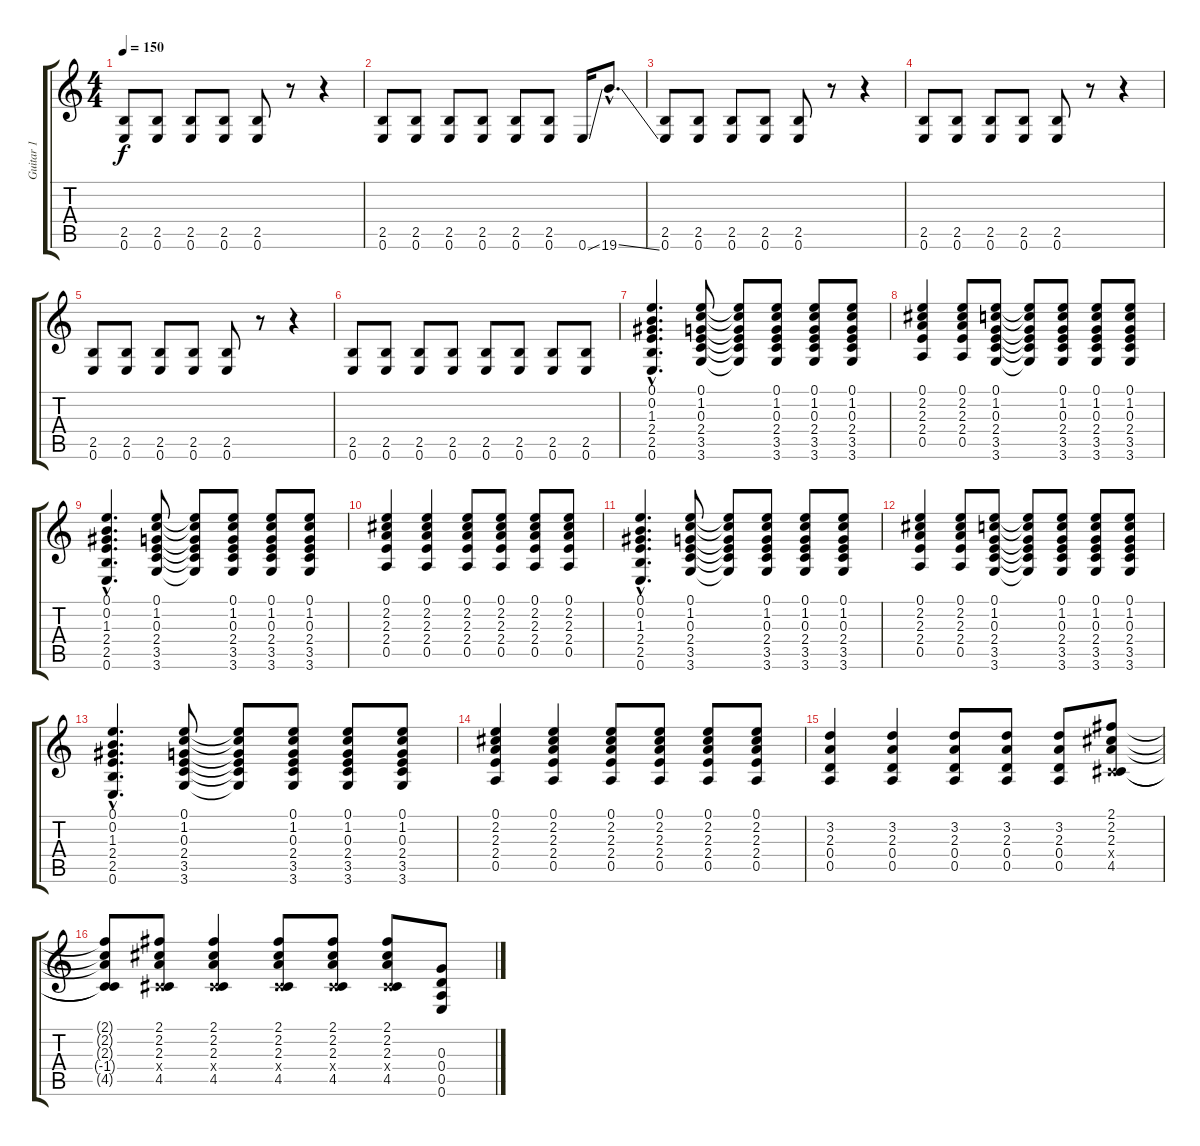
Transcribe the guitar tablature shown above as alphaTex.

\track ("Guitar 1" "Guitar 1") {instrument overdrivenguitar}
\staff {score tabs}
\tuning (E4 B3 G3 D3 A2 E2) {hide}
\ts (4 4)
\tempo 150
\clef g2
\ks c
(2.5 0.6).8{dy f} (2.5 0.6).8 (2.5 0.6).8 (2.5 0.6).8 (2.5 0.6).8 r.8 r.4 |
(2.5 0.6).8 (2.5 0.6).8 (2.5 0.6).8 (2.5 0.6).8 (2.5 0.6).8 (2.5 0.6).8 0.6{ss}.16 19.6{ss hac}.8{d} |
(2.5 0.6).8 (2.5 0.6).8 (2.5 0.6).8 (2.5 0.6).8 (2.5 0.6).8 r.8 r.4 |
(2.5 0.6).8 (2.5 0.6).8 (2.5 0.6).8 (2.5 0.6).8 (2.5 0.6).8 r.8 r.4 |
(2.5 0.6).8 (2.5 0.6).8 (2.5 0.6).8 (2.5 0.6).8 (2.5 0.6).8 r.8 r.4 |
(2.5 0.6).8 (2.5 0.6).8 (2.5 0.6).8 (2.5 0.6).8 (2.5 0.6).8 (2.5 0.6).8 (2.5 0.6).8 (2.5 0.6).8 |
(0.1{hac} 0.2{hac} 1.3{hac} 2.4{hac} 2.5{hac} 0.6{hac}).4{d} (0.1 1.2 0.3 2.4 3.5 3.6).8 (0.1{t} 1.2{t} 0.3{t} 2.4{t} 3.5{t} 3.6{t}).8 (0.1 1.2 0.3 2.4 3.5 3.6).8 (0.1 1.2 0.3 2.4 3.5 3.6).8 (0.1 1.2 0.3 2.4 3.5 3.6).8 |
(0.1 2.2 2.3 2.4 0.5).4 (0.1 2.2 2.3 2.4 0.5).8 (0.1 1.2 0.3 2.4 3.5 3.6).8 (0.1{t} 1.2{t} 0.3{t} 2.4{t} 3.5{t} 3.6{t}).8 (0.1 1.2 0.3 2.4 3.5 3.6).8 (0.1 1.2 0.3 2.4 3.5 3.6).8 (0.1 1.2 0.3 2.4 3.5 3.6).8 |
(0.1{hac} 0.2{hac} 1.3{hac} 2.4{hac} 2.5{hac} 0.6{hac}).4{d} (0.1 1.2 0.3 2.4 3.5 3.6).8 (0.1{t} 1.2{t} 0.3{t} 2.4{t} 3.5{t} 3.6{t}).8 (0.1 1.2 0.3 2.4 3.5 3.6).8 (0.1 1.2 0.3 2.4 3.5 3.6).8 (0.1 1.2 0.3 2.4 3.5 3.6).8 |
(0.1 2.2 2.3 2.4 0.5).4 (0.1 2.2 2.3 2.4 0.5).4 (0.1 2.2 2.3 2.4 0.5).8 (0.1 2.2 2.3 2.4 0.5).8 (0.1 2.2 2.3 2.4 0.5).8 (0.1 2.2 2.3 2.4 0.5).8 |
(0.1{hac} 0.2{hac} 1.3{hac} 2.4{hac} 2.5{hac} 0.6{hac}).4{d} (0.1 1.2 0.3 2.4 3.5 3.6).8 (0.1{t} 1.2{t} 0.3{t} 2.4{t} 3.5{t} 3.6{t}).8 (0.1 1.2 0.3 2.4 3.5 3.6).8 (0.1 1.2 0.3 2.4 3.5 3.6).8 (0.1 1.2 0.3 2.4 3.5 3.6).8 |
(0.1 2.2 2.3 2.4 0.5).4 (0.1 2.2 2.3 2.4 0.5).8 (0.1 1.2 0.3 2.4 3.5 3.6).8 (0.1{t} 1.2{t} 0.3{t} 2.4{t} 3.5{t} 3.6{t}).8 (0.1 1.2 0.3 2.4 3.5 3.6).8 (0.1 1.2 0.3 2.4 3.5 3.6).8 (0.1 1.2 0.3 2.4 3.5 3.6).8 |
(0.1{hac} 0.2{hac} 1.3{hac} 2.4{hac} 2.5{hac} 0.6{hac}).4{d} (0.1 1.2 0.3 2.4 3.5 3.6).8 (0.1{t} 1.2{t} 0.3{t} 2.4{t} 3.5{t} 3.6{t}).8 (0.1 1.2 0.3 2.4 3.5 3.6).8 (0.1 1.2 0.3 2.4 3.5 3.6).8 (0.1 1.2 0.3 2.4 3.5 3.6).8 |
(0.1 2.2 2.3 2.4 0.5).4 (0.1 2.2 2.3 2.4 0.5).4 (0.1 2.2 2.3 2.4 0.5).8 (0.1 2.2 2.3 2.4 0.5).8 (0.1 2.2 2.3 2.4 0.5).8 (0.1 2.2 2.3 2.4 0.5).8 |
(3.2 2.3 0.4 0.5).4 (3.2 2.3 0.4 0.5).4 (3.2 2.3 0.4 0.5).8 (3.2 2.3 0.4 0.5).8 (3.2 2.3 0.4 0.5).8 (2.1 2.2 2.3 -1.4{x} 4.5).8 |
(2.1{t} 2.2{t} 2.3{t} -1.4{t} 4.5{t}).8 (2.1 2.2 2.3 -1.4{x} 4.5).8 (2.1 2.2 2.3 -1.4{x} 4.5).4 (2.1 2.2 2.3 -1.4{x} 4.5).8 (2.1 2.2 2.3 -1.4{x} 4.5).8 (2.1 2.2 2.3 -1.4{x} 4.5).8 (0.3 0.4 0.5 0.6).8
